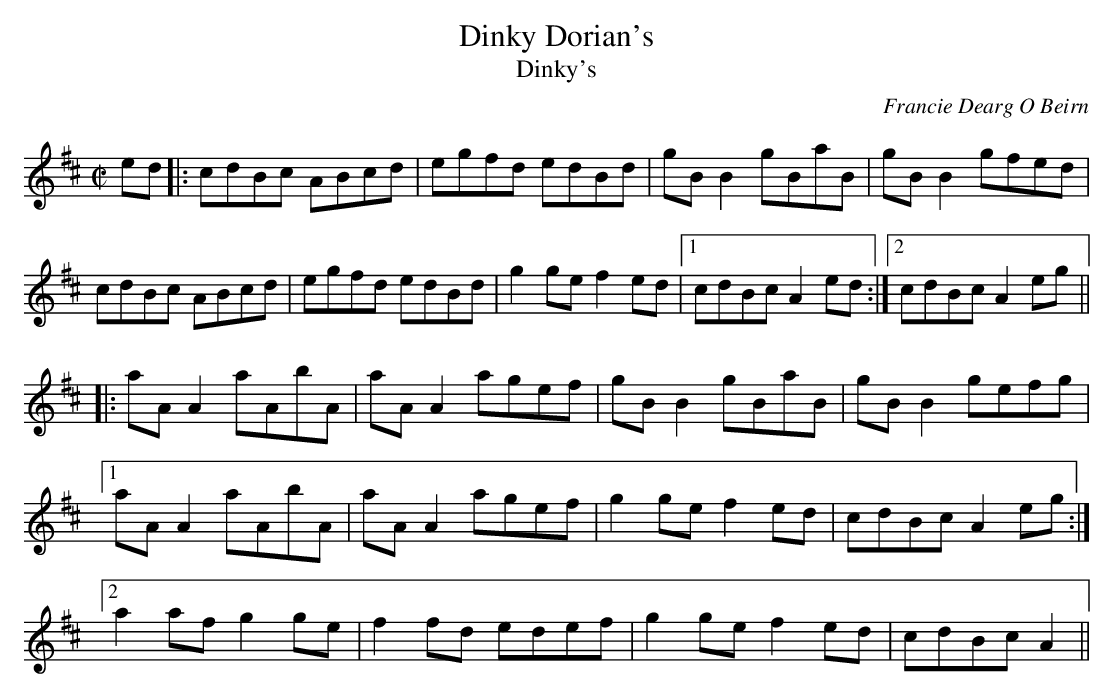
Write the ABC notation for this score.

X:1
T:Dinky Dorian's
T:Dinky's
C:Francie Dearg O Beirn
M:C|
K:Amix
ed|:cdBc ABcd|egfd edBd|gBB2 gBaB|gBB2 gfed|
cdBc ABcd|egfd edBd|g2ge f2ed|1 cdBc A2ed:|2 cdBc A2eg||
|:aAA2 aAbA|aAA2 agef|gBB2 gBaB|gBB2 gefg|
[1 aAA2 aAbA|aAA2 agef|g2ge f2ed|cdBc A2eg:|
[2 a2af g2ge|f2fd edef|g2ge f2ed|cdBc A2||
